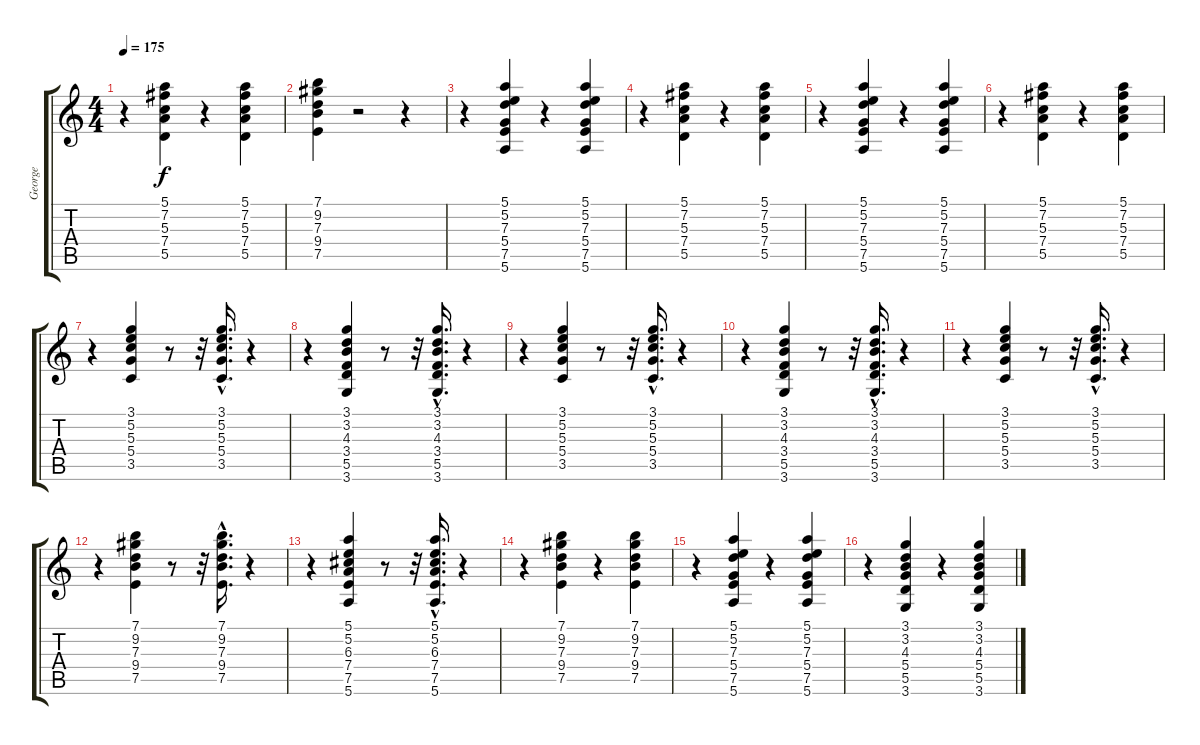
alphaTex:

\track ("George" "George") {instrument electricguitarmuted}
\staff {score tabs}
\tuning (E4 B3 G3 D3 A2 E2) {hide}
\ts (4 4)
\tempo 175
\clef g2
\ks c
r.4{dy f} (5.1 7.2 5.3 7.4 5.5).4 r.4 (5.1 7.2 5.3 7.4 5.5).4 |
(7.1 9.2 7.3 9.4 7.5).4 r.2 r.4 |
r.4 (5.1 5.2 7.3 5.4 7.5 5.6).4{volume 11} r.4 (5.1 5.2 7.3 5.4 7.5 5.6).4 |
r.4 (5.1 7.2 5.3 7.4 5.5).4 r.4 (5.1 7.2 5.3 7.4 5.5).4 |
r.4 (5.1 5.2 7.3 5.4 7.5 5.6).4{volume 11} r.4 (5.1 5.2 7.3 5.4 7.5 5.6).4 |
r.4 (5.1 7.2 5.3 7.4 5.5).4 r.4 (5.1 7.2 5.3 7.4 5.5).4 |
r.4 (3.1 5.2 5.3 5.4 3.5).4 r.8 r.32 (3.1{hac} 5.2{hac} 5.3{hac} 5.4{hac} 3.5{hac}).16{d} r.4 |
r.4 (3.1 3.2 4.3 3.4 5.5 3.6).4 r.8 r.32 (3.1{hac} 3.2{hac} 4.3{hac} 3.4{hac} 5.5{hac} 3.6{hac}).16{d} r.4 |
r.4 (3.1 5.2 5.3 5.4 3.5).4 r.8 r.32 (3.1{hac} 5.2{hac} 5.3{hac} 5.4{hac} 3.5{hac}).16{d} r.4 |
r.4 (3.1 3.2 4.3 3.4 5.5 3.6).4 r.8 r.32 (3.1{hac} 3.2{hac} 4.3{hac} 3.4{hac} 5.5{hac} 3.6{hac}).16{d} r.4 |
r.4 (3.1 5.2 5.3 5.4 3.5).4 r.8 r.32 (3.1{hac} 5.2{hac} 5.3{hac} 5.4{hac} 3.5{hac}).16{d} r.4 |
r.4 (7.1 9.2 7.3 9.4 7.5).4 r.8 r.32 (7.1{hac} 9.2{hac} 7.3{hac} 9.4{hac} 7.5{hac}).16{d} r.4 |
r.4 (5.1 5.2 6.3 7.4 7.5 5.6).4 r.8 r.32 (5.1{hac} 5.2{hac} 6.3{hac} 7.4{hac} 7.5{hac} 5.6{hac}).16{d} r.4 |
r.4 (7.1 9.2 7.3 9.4 7.5).4 r.4 (7.1 9.2 7.3 9.4 7.5).4 |
r.4 (5.1 5.2 7.3 5.4 7.5 5.6).4{volume 11} r.4 (5.1 5.2 7.3 5.4 7.5 5.6).4 |
r.4 (3.1 3.2 4.3 5.4 5.5 3.6).4 r.4 (3.1 3.2 4.3 5.4 5.5 3.6).4
